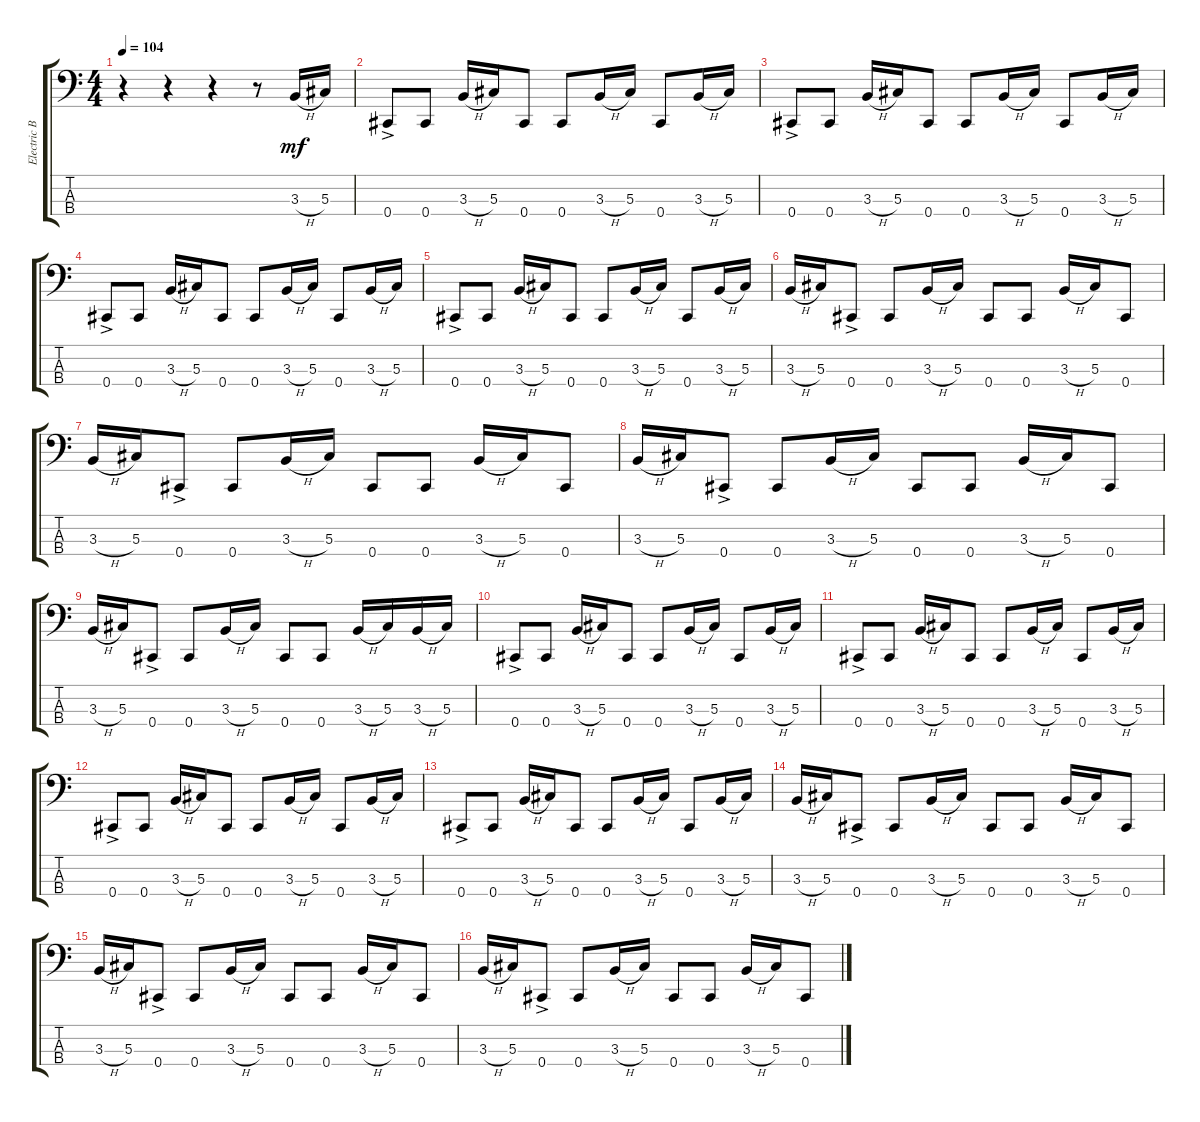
\track ("Electric Bass" "Electric B") {instrument electricbassfinger}
\staff {score tabs}
\tuning (Gb2 Db2 Ab1 Db1) {hide}
\ts (4 4)
\tempo 104
\clef f4
\ks c
r.4{dy mf instrument electricbassfinger} r.4 r.4 r.8 3.3{h}.16 5.3.16 |
0.4{ac}.8 0.4.8 3.3{h}.16 5.3.16 0.4.8 0.4.8 3.3{h}.16 5.3.16 0.4.8 3.3{h}.16 5.3.16 |
0.4{ac}.8 0.4.8 3.3{h}.16 5.3.16 0.4.8 0.4.8 3.3{h}.16 5.3.16 0.4.8 3.3{h}.16 5.3.16 |
0.4{ac}.8 0.4.8 3.3{h}.16 5.3.16 0.4.8 0.4.8 3.3{h}.16 5.3.16 0.4.8 3.3{h}.16 5.3.16 |
0.4{ac}.8 0.4.8 3.3{h}.16 5.3.16 0.4.8 0.4.8 3.3{h}.16 5.3.16 0.4.8 3.3{h}.16 5.3.16 |
3.3{h}.16 5.3.16 0.4{ac}.8 0.4.8 3.3{h}.16 5.3.16 0.4.8 0.4.8 3.3{h}.16 5.3.16 0.4.8 |
3.3{h}.16 5.3.16 0.4{ac}.8 0.4.8 3.3{h}.16 5.3.16 0.4.8 0.4.8 3.3{h}.16 5.3.16 0.4.8 |
3.3{h}.16 5.3.16 0.4{ac}.8 0.4.8 3.3{h}.16 5.3.16 0.4.8 0.4.8 3.3{h}.16 5.3.16 0.4.8 |
3.3{h}.16 5.3.16 0.4{ac}.8 0.4.8 3.3{h}.16 5.3.16 0.4.8 0.4.8 3.3{h}.16 5.3.16 3.3{h}.16 5.3.16 |
0.4{ac}.8 0.4.8 3.3{h}.16 5.3.16 0.4.8 0.4.8 3.3{h}.16 5.3.16 0.4.8 3.3{h}.16 5.3.16 |
0.4{ac}.8 0.4.8 3.3{h}.16 5.3.16 0.4.8 0.4.8 3.3{h}.16 5.3.16 0.4.8 3.3{h}.16 5.3.16 |
0.4{ac}.8 0.4.8 3.3{h}.16 5.3.16 0.4.8 0.4.8 3.3{h}.16 5.3.16 0.4.8 3.3{h}.16 5.3.16 |
0.4{ac}.8 0.4.8 3.3{h}.16 5.3.16 0.4.8 0.4.8 3.3{h}.16 5.3.16 0.4.8 3.3{h}.16 5.3.16 |
3.3{h}.16 5.3.16 0.4{ac}.8 0.4.8 3.3{h}.16 5.3.16 0.4.8 0.4.8 3.3{h}.16 5.3.16 0.4.8 |
3.3{h}.16 5.3.16 0.4{ac}.8 0.4.8 3.3{h}.16 5.3.16 0.4.8 0.4.8 3.3{h}.16 5.3.16 0.4.8 |
3.3{h}.16 5.3.16 0.4{ac}.8 0.4.8 3.3{h}.16 5.3.16 0.4.8 0.4.8 3.3{h}.16 5.3.16 0.4.8
